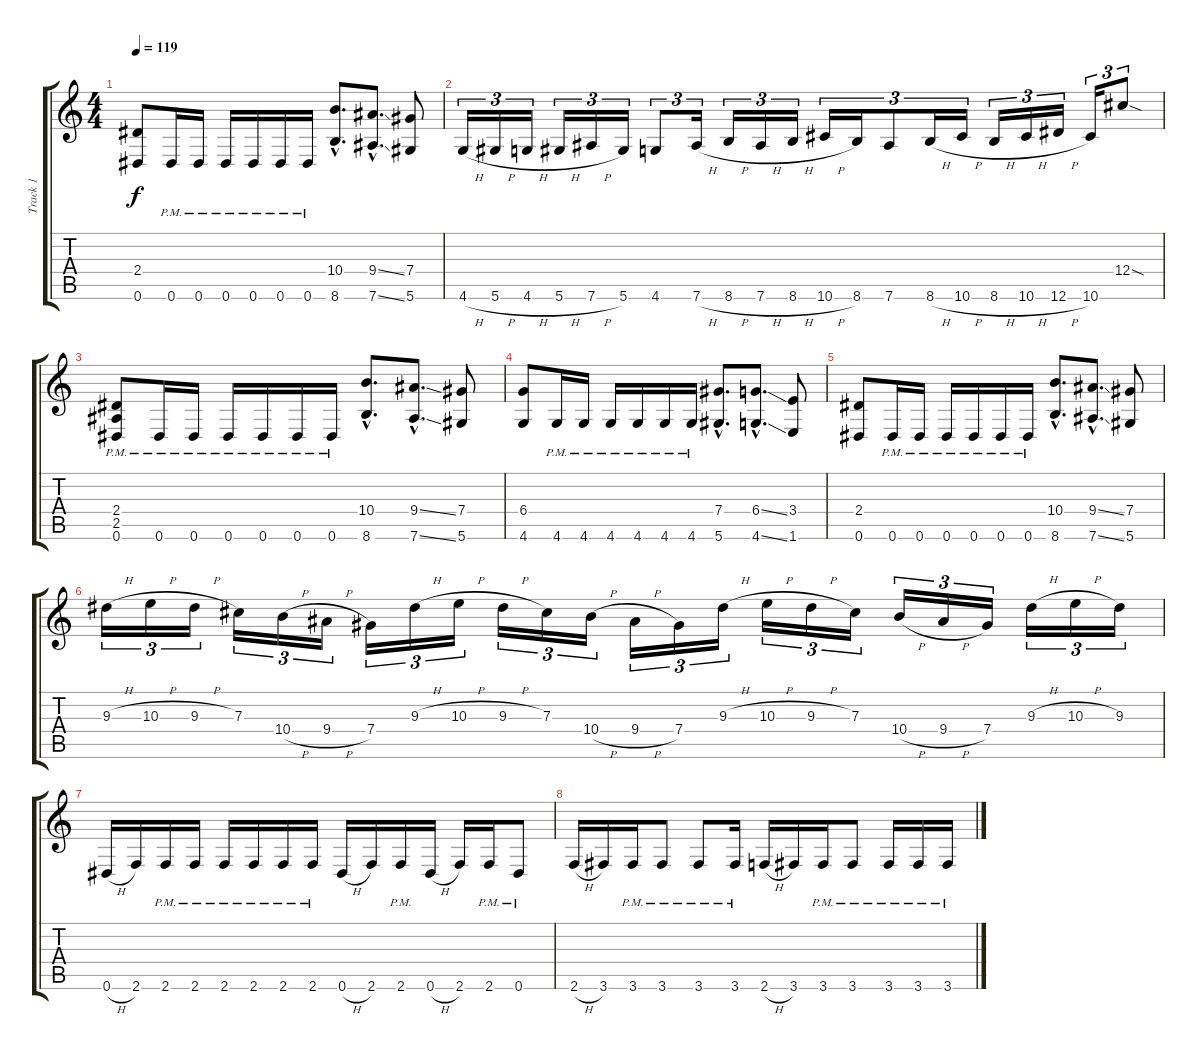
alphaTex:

\track ("Track 1" "Track 1") {instrument overdrivenguitar}
\staff {score tabs}
\tuning (Eb4 Bb3 Gb3 Db3 Ab2 Eb2) {hide}
\ts (4 4)
\tempo 119
\clef g2
\ks c
(2.4 0.6).8{dy f} 0.6{pm}.16 0.6{pm}.16 0.6{pm}.16 0.6{pm}.16 0.6{pm}.16 0.6{pm}.16 (10.4{hac} 8.6{hac}).8{d} (9.4{ss hac} 7.6{ss hac}).8{d} (7.4 5.6).8 |
4.6{h}.16{tu (3 2)} 5.6{h}.16{tu (3 2)} 4.6{h}.16{tu (3 2)} 5.6{h}.16{tu (3 2)} 7.6{h}.16{tu (3 2)} 5.6.16{tu (3 2)} 4.6.8{tu (3 2)} 7.6{h}.16{tu (3 2)} 8.6{h}.16{tu (3 2)} 7.6{h}.16{tu (3 2)} 8.6{h}.16{tu (3 2)} 10.6{h}.16{tu (3 2)} 8.6.16{tu (3 2)} 7.6.8{tu (3 2)} 8.6{h}.16{tu (3 2)} 10.6{h}.16{tu (3 2)} 8.6{h}.16{tu (3 2)} 10.6{h}.16{tu (3 2)} 12.6{h}.16{tu (3 2)} 10.6.16{tu (3 2)} 12.4{sod}.8{tu (3 2)} |
(2.4 2.5 0.6{pm}).8 0.6{pm}.16 0.6{pm}.16 0.6{pm}.16 0.6{pm}.16 0.6{pm}.16 0.6{pm}.16 (10.4{hac} 8.6{hac}).8{d} (9.4{ss hac} 7.6{ss hac}).8{d} (7.4 5.6).8 |
(6.4 4.6).8 4.6{pm}.16 4.6{pm}.16 4.6{pm}.16 4.6{pm}.16 4.6{pm}.16 4.6{pm}.16 (7.4{hac} 5.6{hac}).8{d} (6.4{ss hac} 4.6{ss hac}).8{d} (3.4 1.6).8 |
(2.4 0.6).8 0.6{pm}.16 0.6{pm}.16 0.6{pm}.16 0.6{pm}.16 0.6{pm}.16 0.6{pm}.16 (10.4{hac} 8.6{hac}).8{d} (9.4{ss hac} 7.6{ss hac}).8{d} (7.4 5.6).8 |
9.3{h}.16{tu (3 2)} 10.3{h}.16{tu (3 2)} 9.3{h}.16{tu (3 2)} 7.3.16{tu (3 2)} 10.4{h}.16{tu (3 2)} 9.4{h}.16{tu (3 2)} 7.4.16{tu (3 2)} 9.3{h}.16{tu (3 2)} 10.3{h}.16{tu (3 2)} 9.3{h}.16{tu (3 2)} 7.3.16{tu (3 2)} 10.4{h}.16{tu (3 2)} 9.4{h}.16{tu (3 2)} 7.4.16{tu (3 2)} 9.3{h}.16{tu (3 2)} 10.3{h}.16{tu (3 2)} 9.3{h}.16{tu (3 2)} 7.3.16{tu (3 2)} 10.4{h}.16{tu (3 2)} 9.4{h}.16{tu (3 2)} 7.4.16{tu (3 2)} 9.3{h}.16{tu (3 2)} 10.3{h}.16{tu (3 2)} 9.3.16{tu (3 2)} |
0.6{h}.16 2.6.16 2.6{pm}.16 2.6{pm}.16 2.6{pm}.16 2.6{pm}.16 2.6{pm}.16 2.6{pm}.16 0.6{h}.16 2.6.16 2.6{pm}.16 0.6{h}.16 2.6.16 2.6{pm}.16 0.6{pm}.8 |
2.6{h}.16 3.6.16 3.6{pm}.16 3.6{pm}.8 3.6{pm}.8 3.6{pm}.16 2.6{h}.16 3.6.16 3.6{pm}.16 3.6{pm}.8 3.6{pm}.16 3.6{pm}.16 3.6{pm}.16
